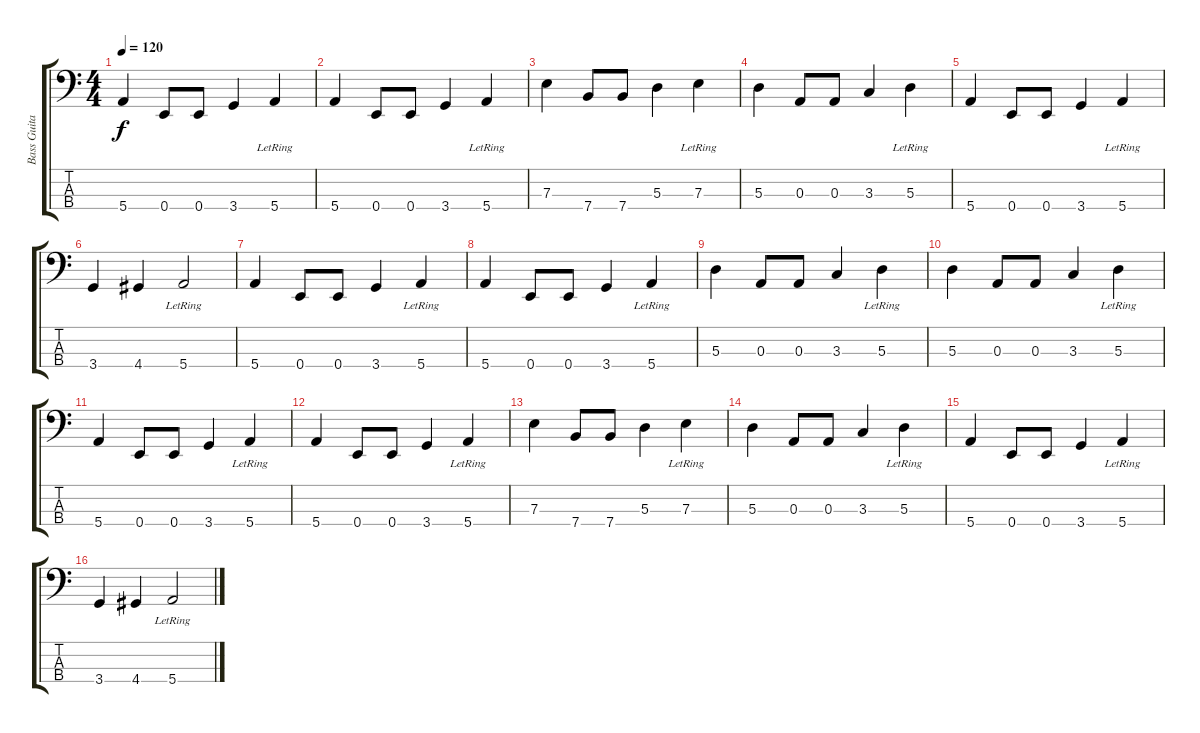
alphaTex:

\track ("Bass Guitar" "Bass Guita") {instrument electricbasspick}
\staff {score tabs}
\tuning (G2 D2 A1 E1) {hide}
\ts (4 4)
\tempo 120
\clef f4
\ks c
5.4.4{dy f} 0.4.8 0.4.8 3.4.4 5.4{lr}.4 |
5.4.4 0.4.8 0.4.8 3.4.4 5.4{lr}.4 |
7.3.4 7.4.8 7.4.8 5.3.4 7.3{lr}.4 |
5.3.4 0.3.8 0.3.8 3.3.4 5.3{lr}.4 |
5.4.4 0.4.8 0.4.8 3.4.4 5.4{lr}.4 |
3.4.4 4.4.4 5.4{lr}.2 |
5.4.4 0.4.8 0.4.8 3.4.4 5.4{lr}.4 |
5.4.4 0.4.8 0.4.8 3.4.4 5.4{lr}.4 |
5.3.4 0.3.8 0.3.8 3.3.4 5.3{lr}.4 |
5.3.4 0.3.8 0.3.8 3.3.4 5.3{lr}.4 |
5.4.4 0.4.8 0.4.8 3.4.4 5.4{lr}.4 |
5.4.4 0.4.8 0.4.8 3.4.4 5.4{lr}.4 |
7.3.4 7.4.8 7.4.8 5.3.4 7.3{lr}.4 |
5.3.4 0.3.8 0.3.8 3.3.4 5.3{lr}.4 |
5.4.4 0.4.8 0.4.8 3.4.4 5.4{lr}.4 |
3.4.4 4.4.4 5.4{lr}.2
